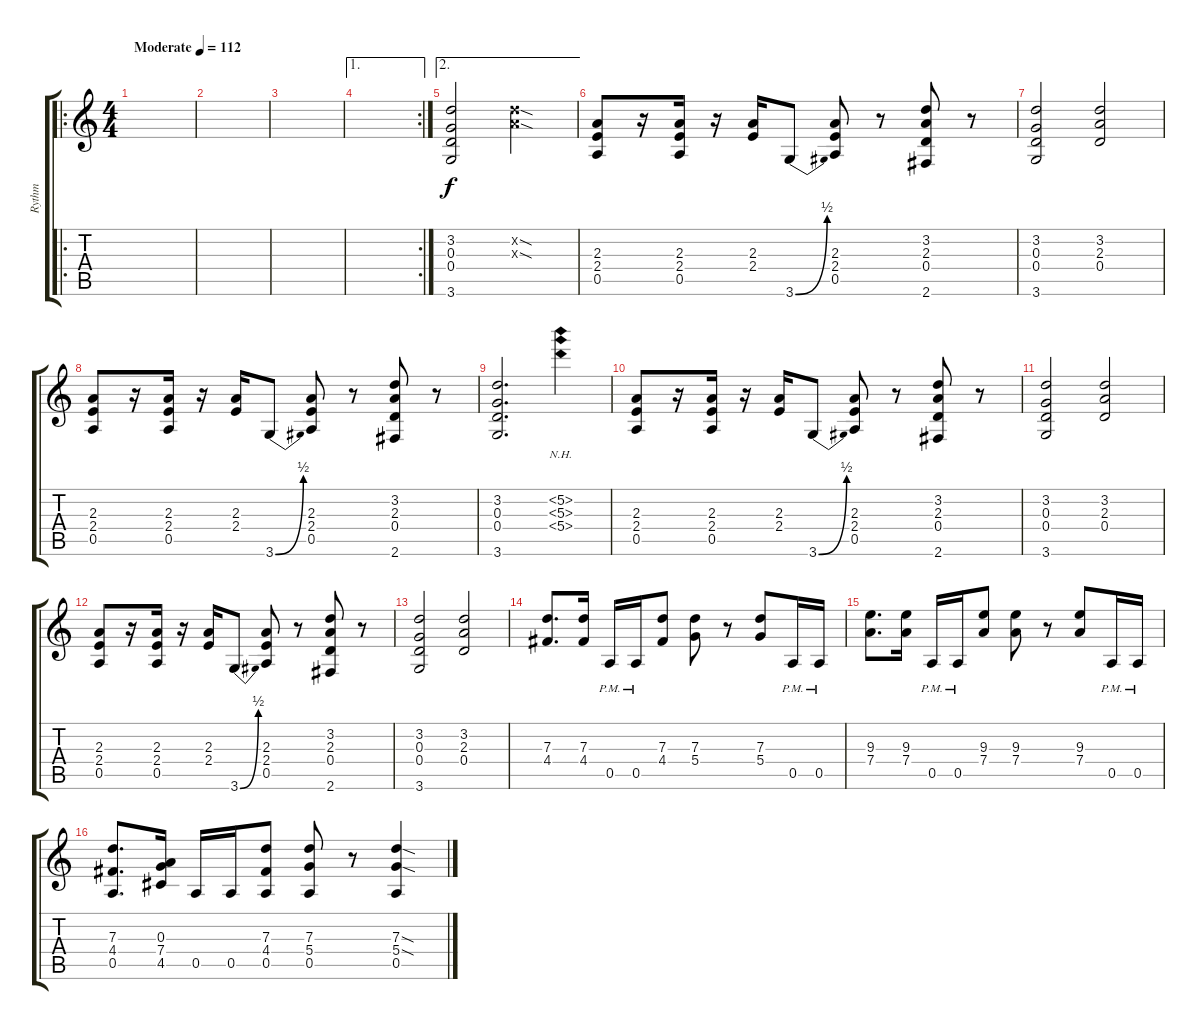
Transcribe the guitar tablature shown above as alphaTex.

\track ("Rythm" "Rythm") {instrument electricguitarclean}
\staff {score tabs}
\tuning (E4 B3 G3 D3 A2 E2) {hide}
\ro
\ts (4 4)
\tempo (112 "Moderate")
\clef g2
\ks c
|
|
|
\ae 1
\rc 2
|
\ae 2
(3.2 0.3 0.4 3.6).2 (3.2{sod x} 2.3{sod x}).2 |
(2.3 2.4 0.5).8 r.16 (2.3 2.4 0.5).16 r.16 (2.3 2.4).16 3.6{be (bend 0 0 60 2)}.8 (2.3 2.4 0.5).8 r.8 (3.2 2.3 0.4 2.6).8 r.8 |
(3.2 0.3 0.4 3.6).2 (3.2 2.3 0.4).2 |
(2.3 2.4 0.5).8 r.16 (2.3 2.4 0.5).16 r.16 (2.3 2.4).16 3.6{be (bend 0 0 60 2)}.8 (2.3 2.4 0.5).8 r.8 (3.2 2.3 0.4 2.6).8 r.8 |
(3.2 0.3 0.4 3.6).2{d} (5.2{nh} 5.3{nh} 5.4{nh}).4 |
(2.3 2.4 0.5).8 r.16 (2.3 2.4 0.5).16 r.16 (2.3 2.4).16 3.6{be (bend 0 0 60 2)}.8 (2.3 2.4 0.5).8 r.8 (3.2 2.3 0.4 2.6).8 r.8 |
(3.2 0.3 0.4 3.6).2 (3.2 2.3 0.4).2 |
(2.3 2.4 0.5).8 r.16 (2.3 2.4 0.5).16 r.16 (2.3 2.4).16 3.6{be (bend 0 0 60 2)}.8 (2.3 2.4 0.5).8 r.8 (3.2 2.3 0.4 2.6).8 r.8 |
(3.2 0.3 0.4 3.6).2 (3.2 2.3 0.4).2 |
(7.3 4.4).8{d} (7.3 4.4).16 0.5{pm}.16 0.5{pm}.16 (7.3 4.4).8 (7.3 5.4).8 r.8 (7.3 5.4).8 0.5{pm}.16 0.5{pm}.16 |
(9.3 7.4).8{d} (9.3 7.4).16 0.5{pm}.16 0.5{pm}.16 (9.3 7.4).8 (9.3 7.4).8 r.8 (9.3 7.4).8 0.5{pm}.16 0.5{pm}.16 |
(7.3 4.4 0.5).8{d} (0.3 7.4 4.5).16 0.5.16 0.5.16 (7.3 4.4 0.5).8 (7.3 5.4 0.5).8 r.8 (7.3{sod} 5.4{sod} 0.5).4
